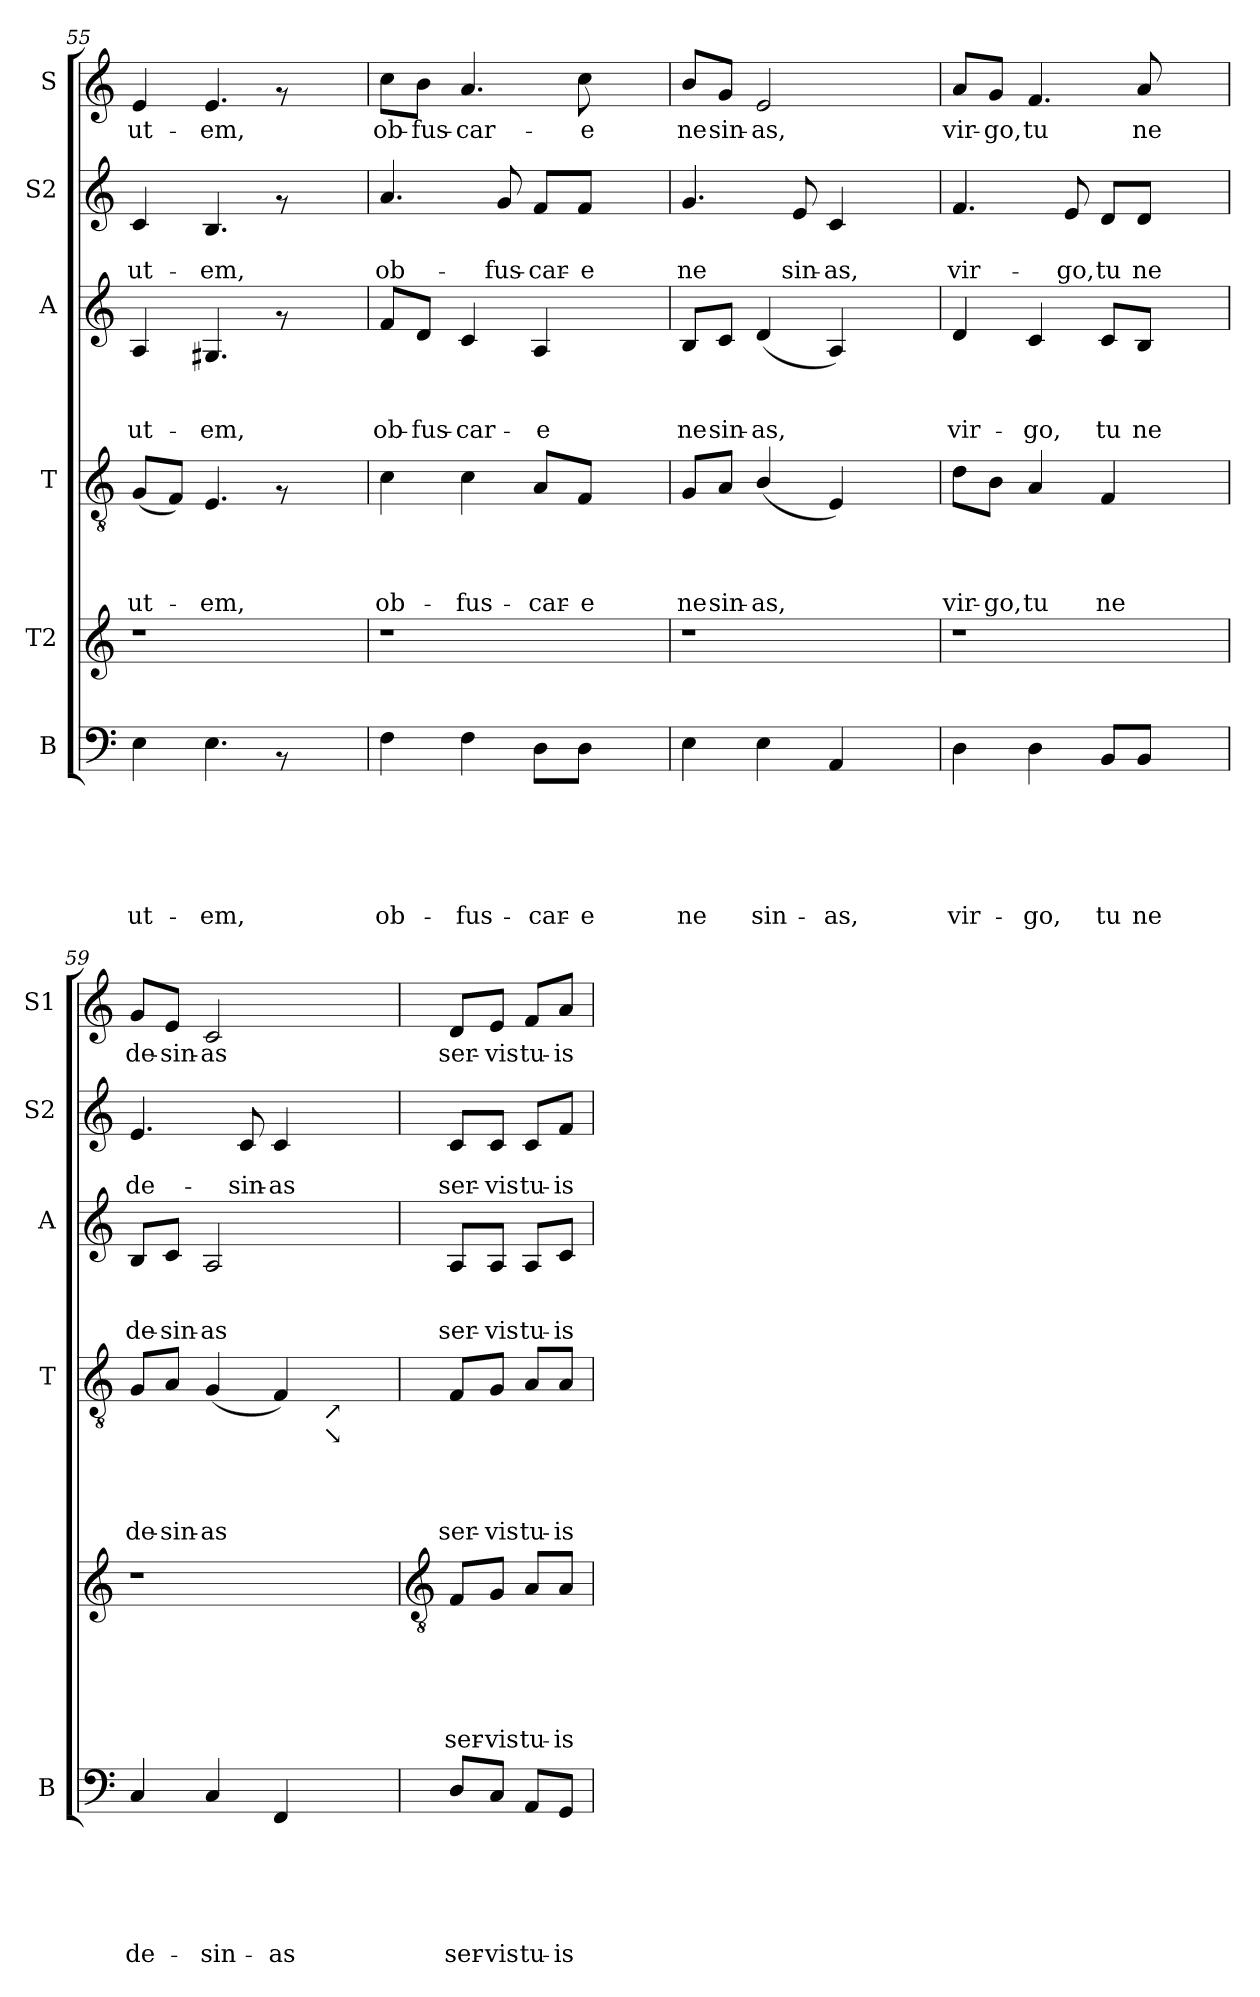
**kern	**text	**text	**text	**text	**text	**text	**kern	**text	**text	**text	**text	**text	**kern	**text	**text	**text	**text	**kern	**text	**text	**text	**kern	**text	**text	**kern	**text
*part6	*part6	*part6	*part6	*part6	*part6	*part6	*part5	*part5	*part5	*part5	*part5	*part5	*part4	*part4	*part4	*part4	*part4	*part3	*part3	*part3	*part3	*part2	*part2	*part2	*part1	*part1
*staff6	*staff6	*staff6	*staff6	*staff6	*staff6	*staff6	*staff5	*staff5	*staff5	*staff5	*staff5	*staff5	*staff4	*staff4	*staff4	*staff4	*staff4	*staff3	*staff3	*staff3	*staff3	*staff2	*staff2	*staff2	*staff1	*staff1
*I"B	*	*	*	*	*	*	*I"T2	*	*	*	*	*	*I"T	*	*	*	*	*I"A	*	*	*	*I"S2	*	*	*I"S	*
*I'B	*	*	*	*	*	*	*	*	*	*	*	*	*I'T	*	*	*	*	*I'A	*	*	*	*I'S2	*	*	*I'S1	*
!!LO:PB:g=z
*clefF4	*	*	*	*	*	*	*clefG2	*	*	*	*	*	*clefGv2	*	*	*	*	*clefG2	*	*	*	*clefG2	*	*	*clefG2	*
*k[]	*	*	*	*	*	*	*k[]	*	*	*	*	*	*k[]	*	*	*	*	*k[]	*	*	*	*k[]	*	*	*k[]	*
*C:	*	*	*	*	*	*	*C:	*	*	*	*	*	*C:	*	*	*	*	*C:	*	*	*	*C:	*	*	*C:	*
=55	=55	=55	=55	=55	=55	=55	=55	=55	=55	=55	=55	=55	=55	=55	=55	=55	=55	=55	=55	=55	=55	=55	=55	=55	=55	=55
!	!	!	!	!	!	!LO:LY:b	!	!	!	!	!	!	!	!	!	!	!LO:LY:b	!	!	!	!LO:LY:b	!	!	!LO:LY:b	!	!LO:LY:b
4E\	.	.	.	.	.	-ut-	1r	.	.	.	.	.	(<8G/L	.	.	.	-ut-	4A/	.	.	-ut-	4c/	.	-ut-	4e/	-ut-
.	.	.	.	.	.	.	.	.	.	.	.	.	8F/J)	.	.	.	.	.	.	.	.	.	.	.	.	.
!	!	!	!	!	!	!LO:LY:b	!	!	!	!	!	!	!	!	!	!	!LO:LY:b	!	!	!	!LO:LY:b	!	!	!LO:LY:b	!	!LO:LY:b
4.E\	.	.	.	.	.	-em,	.	.	.	.	.	.	4.E/	.	.	.	-em,	4.G#X/	.	.	-em,	4.B/	.	-em,	4.e/	-em,
8rAA	.	.	.	.	.	.	.	.	.	.	.	.	8rF	.	.	.	.	8rf	.	.	.	8rf	.	.	8rf	.
4ryy	.	.	.	.	.	.	.	.	.	.	.	.	4ryy	.	.	.	.	4ryy	.	.	.	4ryy	.	.	4ryy	.
=56	=56	=56	=56	=56	=56	=56	=56	=56	=56	=56	=56	=56	=56	=56	=56	=56	=56	=56	=56	=56	=56	=56	=56	=56	=56	=56
!	!	!	!	!	!	!LO:LY:b	!	!	!	!	!	!	!	!	!	!	!LO:LY:b	!	!	!	!LO:LY:b	!	!	!LO:LY:b	!	!LO:LY:b
4F\	.	.	.	.	.	ob-	1r	.	.	.	.	.	4c\	.	.	.	ob-	8f/L	.	.	ob-	4.a/	.	ob-	8cc\L	ob-
!	!	!	!	!	!	!	!	!	!	!	!	!	!	!	!	!	!	!	!	!	!LO:LY:b	!	!	!	!	!LO:LY:b
.	.	.	.	.	.	.	.	.	.	.	.	.	.	.	.	.	.	8d/J	.	.	-fus-	.	.	.	8b\J	-fus-
!	!	!	!	!	!	!LO:LY:b	!	!	!	!	!	!	!	!	!	!	!LO:LY:b	!	!	!	!LO:LY:b	!	!	!	!	!LO:LY:b
4F\	.	.	.	.	.	-fus-	.	.	.	.	.	.	4c\	.	.	.	-fus-	4c/	.	.	-car-	.	.	.	4.a/	-car-
!	!	!	!	!	!	!	!	!	!	!	!	!	!	!	!	!	!	!	!	!	!	!	!	!LO:LY:b	!	!
.	.	.	.	.	.	.	.	.	.	.	.	.	.	.	.	.	.	.	.	.	.	8g/	.	-fus-	.	.
!	!	!	!	!	!	!LO:LY:b	!	!	!	!	!	!	!	!	!	!	!LO:LY:b	!	!	!	!LO:LY:b	!	!	!LO:LY:b	!	!
8D\L	.	.	.	.	.	-car-	.	.	.	.	.	.	8A/L	.	.	.	-car-	4A/	.	.	-e	8f/L	.	-car-	.	.
!	!	!	!	!	!	!LO:LY:b	!	!	!	!	!	!	!	!	!	!	!LO:LY:b	!	!	!	!	!	!	!LO:LY:b	!	!LO:LY:b
8D\J	.	.	.	.	.	-e	.	.	.	.	.	.	8F/J	.	.	.	-e	.	.	.	.	8f/J	.	-e	8cc\	-e
4ryy	.	.	.	.	.	.	.	.	.	.	.	.	4ryy	.	.	.	.	4ryy	.	.	.	4ryy	.	.	4ryy	.
=57	=57	=57	=57	=57	=57	=57	=57	=57	=57	=57	=57	=57	=57	=57	=57	=57	=57	=57	=57	=57	=57	=57	=57	=57	=57	=57
!	!	!	!	!	!	!LO:LY:b	!	!	!	!	!	!	!	!	!	!	!LO:LY:b	!	!	!	!LO:LY:b	!	!	!LO:LY:b	!	!LO:LY:b
4E\	.	.	.	.	.	ne	1r	.	.	.	.	.	8G/L	.	.	.	ne	8B/L	.	.	ne	4.g/	.	ne	8b/L	ne
!	!	!	!	!	!	!	!	!	!	!	!	!	!	!	!	!	!LO:LY:b	!	!	!	!LO:LY:b	!	!	!	!	!LO:LY:b
.	.	.	.	.	.	.	.	.	.	.	.	.	8A/J	.	.	.	sin-	8c/J	.	.	sin-	.	.	.	8g/J	sin-
!	!	!	!	!	!	!LO:LY:b	!	!	!	!	!	!	!	!	!	!	!LO:LY:b	!	!	!	!LO:LY:b	!	!	!	!	!LO:LY:b
4E\	.	.	.	.	.	sin-	.	.	.	.	.	.	(<4B/	.	.	.	-as,	(<4d/	.	.	-as,	.	.	.	2e/	-as,
!	!	!	!	!	!	!	!	!	!	!	!	!	!	!	!	!	!	!	!	!	!	!	!	!LO:LY:b	!	!
.	.	.	.	.	.	.	.	.	.	.	.	.	.	.	.	.	.	.	.	.	.	8e/	.	sin-	.	.
!	!	!	!	!	!	!LO:LY:b	!	!	!	!	!	!	!	!	!	!	!	!	!	!	!	!	!	!LO:LY:b	!	!
4AA/	.	.	.	.	.	-as,	.	.	.	.	.	.	4E/)	.	.	.	.	4A/)	.	.	.	4c/	.	-as,	.	.
4ryy	.	.	.	.	.	.	.	.	.	.	.	.	4ryy	.	.	.	.	4ryy	.	.	.	4ryy	.	.	4ryy	.
=58	=58	=58	=58	=58	=58	=58	=58	=58	=58	=58	=58	=58	=58	=58	=58	=58	=58	=58	=58	=58	=58	=58	=58	=58	=58	=58
!	!	!	!	!	!	!LO:LY:b	!	!	!	!	!	!	!	!	!	!	!LO:LY:b	!	!	!	!LO:LY:b	!	!	!LO:LY:b	!	!LO:LY:b
4D\	.	.	.	.	.	vir-	1r	.	.	.	.	.	8d\L	.	.	.	vir-	4d/	.	.	vir-	4.f/	.	vir-	8a/L	vir-
!	!	!	!	!	!	!	!	!	!	!	!	!	!	!	!	!	!LO:LY:b	!	!	!	!	!	!	!	!	!LO:LY:b
.	.	.	.	.	.	.	.	.	.	.	.	.	8B\J	.	.	.	-go,	.	.	.	.	.	.	.	8g/J	-go,
!	!	!	!	!	!	!LO:LY:b	!	!	!	!	!	!	!	!	!	!	!LO:LY:b	!	!	!	!LO:LY:b	!	!	!	!	!LO:LY:b
4D\	.	.	.	.	.	-go,	.	.	.	.	.	.	4A/	.	.	.	tu	4c/	.	.	-go,	.	.	.	4.f/	tu
!	!	!	!	!	!	!	!	!	!	!	!	!	!	!	!	!	!	!	!	!	!	!	!	!LO:LY:b	!	!
.	.	.	.	.	.	.	.	.	.	.	.	.	.	.	.	.	.	.	.	.	.	8e/	.	-go,	.	.
!	!	!	!	!	!	!LO:LY:b	!	!	!	!	!	!	!	!	!	!	!LO:LY:b	!	!	!	!LO:LY:b	!	!	!LO:LY:b	!	!
8BB/L	.	.	.	.	.	tu	.	.	.	.	.	.	4F/	.	.	.	ne	8c/L	.	.	tu	8d/L	.	tu	.	.
!	!	!	!	!	!	!LO:LY:b	!	!	!	!	!	!	!	!	!	!	!	!	!	!	!LO:LY:b	!	!	!LO:LY:b	!	!LO:LY:b
8BB/J	.	.	.	.	.	ne	.	.	.	.	.	.	.	.	.	.	.	8B/J	.	.	ne	8d/J	.	ne	8a/	ne
4ryy	.	.	.	.	.	.	.	.	.	.	.	.	4ryy	.	.	.	.	4ryy	.	.	.	4ryy	.	.	4ryy	.
=59	=59	=59	=59	=59	=59	=59	=59	=59	=59	=59	=59	=59	=59	=59	=59	=59	=59	=59	=59	=59	=59	=59	=59	=59	=59	=59
!	!	!	!	!	!	!LO:LY:b	!	!	!	!	!	!	!	!	!	!	!LO:LY:b	!	!	!	!LO:LY:b	!	!	!LO:LY:b	!	!LO:LY:b
*	*	*	*	*	*	*	*	*	*	*	*	*	*^	*	*	*	*	*	*	*	*	*	*	*	*	*
4C/	.	.	.	.	.	de-	1r	.	.	.	.	.	8G/L	2ryy	.	.	.	de-	8B/L	.	.	de-	4.e/	.	de-	8g/L	de-
!	!	!	!	!	!	!	!	!	!	!	!	!	!	!	!	!	!	!LO:LY:b	!	!	!	!LO:LY:b	!	!	!	!	!LO:LY:b
.	.	.	.	.	.	.	.	.	.	.	.	.	8A/J	.	.	.	.	-sin-	8c/J	.	.	-sin-	.	.	.	8e/J	-sin-
!	!	!	!	!	!	!LO:LY:b	!	!	!	!	!	!	!	!	!	!	!	!LO:LY:b	!	!	!	!LO:LY:b	!	!	!	!	!LO:LY:b
4C/	.	.	.	.	.	-sin-	.	.	.	.	.	.	(<4G/	.	.	.	.	-as	2A/	.	.	-as	.	.	.	2c/	-as
!	!	!	!	!	!	!	!	!	!	!	!	!	!	!	!	!	!	!	!	!	!	!	!	!	!LO:LY:b	!	!
.	.	.	.	.	.	.	.	.	.	.	.	.	.	.	.	.	.	.	.	.	.	.	8c/	.	-sin-	.	.
!	!	!	!	!	!	!LO:LY:b	!	!	!	!	!	!	!	!	!	!	!	!	!	!	!	!	!	!	!LO:LY:b	!	!
4FF/	.	.	.	.	.	-as	.	.	.	.	.	.	4F/)	8..ryy	.	.	.	.	.	.	.	.	4c/	.	-as	.	.
!	!	!	!	!	!	!	!	!	!	!	!	!	!	!LO:TX:b:t=↗	!	!	!	!	!	!	!	!	!	!	!	!	!
!	!	!	!	!	!	!	!	!	!	!	!	!	!	!LO:TX:b:t=↘	!	!	!	!	!	!	!	!	!	!	!	!	!
.	.	.	.	.	.	.	.	.	.	.	.	.	.	4ryy	.	.	.	.	.	.	.	.	.	.	.	.	.
4ryy	.	.	.	.	.	.	.	.	.	.	.	.	4ryy	.	.	.	.	.	4ryy	.	.	.	4ryy	.	.	4ryy	.
.	.	.	.	.	.	.	.	.	.	.	.	.	.	32ryy	.	.	.	.	.	.	.	.	.	.	.	.	.
*	*	*	*	*	*	*	*	*	*	*	*	*	*v	*v	*	*	*	*	*	*	*	*	*	*	*	*	*
!!LO:PB:g=z
=60	=60	=60	=60	=60	=60	=60	=60	=60	=60	=60	=60	=60	=60	=60	=60	=60	=60	=60	=60	=60	=60	=60	=60	=60	=60	=60
*	*	*	*	*	*	*	*clefGv2	*	*	*	*	*	*	*	*	*	*	*	*	*	*	*	*	*	*	*
*	*	*	*	*	*	*	*	*	*	*	*	*	*^	*	*	*	*	*	*	*	*	*	*	*	*	*
!	!	!	!	!	!	!LO:LY:b	!	!	!	!	!	!LO:LY:b	!	!	!	!	!	!LO:LY:b	!	!	!	!LO:LY:b	!	!	!LO:LY:b	!	!LO:LY:b
*	*	*	*	*	*	*	*	*	*	*	*	*	*v	*v	*	*	*	*	*	*	*	*	*	*	*	*	*
8D/L	.	.	.	.	.	ser-	8F/L	.	.	.	.	ser-	8F/L	.	.	.	ser-	8A/L	.	.	ser-	8c/L	.	ser-	8d/L	ser-
!	!	!	!	!	!	!LO:LY:b	!	!	!	!	!	!LO:LY:b	!	!	!	!	!LO:LY:b	!	!	!	!LO:LY:b	!	!	!LO:LY:b	!	!LO:LY:b
8C/J	.	.	.	.	.	-vis	8G/J	.	.	.	.	-vis	8G/J	.	.	.	-vis	8A/J	.	.	-vis	8c/J	.	-vis	8e/J	-vis
!	!	!	!	!	!	!LO:LY:b	!	!	!	!	!	!LO:LY:b	!	!	!	!	!LO:LY:b	!	!	!	!LO:LY:b	!	!	!LO:LY:b	!	!LO:LY:b
8AA/L	.	.	.	.	.	tu-	8A/L	.	.	.	.	tu-	8A/L	.	.	.	tu-	8A/L	.	.	tu-	8c/L	.	tu-	8f/L	tu-
!	!	!	!	!	!	!LO:LY:b	!	!	!	!	!	!LO:LY:b	!	!	!	!	!LO:LY:b	!	!	!	!LO:LY:b	!	!	!LO:LY:b	!	!LO:LY:b
8GG/J	.	.	.	.	.	-is	8A/J	.	.	.	.	-is	8A/J	.	.	.	-is	8c/J	.	.	-is	8f/J	.	-is	8a/J	-is
=	=	=	=	=	=	=	=	=	=	=	=	=	=	=	=	=	=	=	=	=	=	=	=	=	=	=
*-	*-	*-	*-	*-	*-	*-	*-	*-	*-	*-	*-	*-	*-	*-	*-	*-	*-	*-	*-	*-	*-	*-	*-	*-	*-	*-
